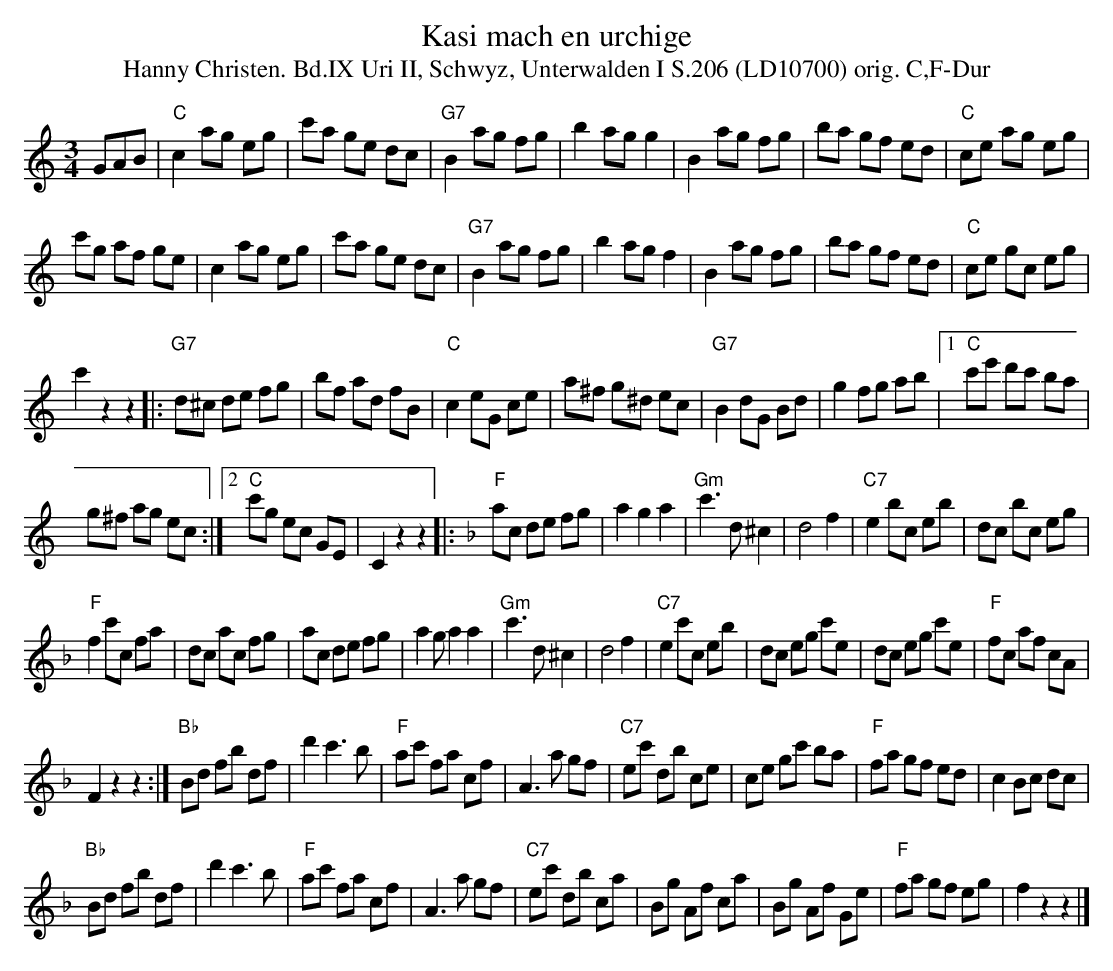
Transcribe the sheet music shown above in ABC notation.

X:1
T:Kasi mach en urchige
T:Hanny Christen. Bd.IX Uri II, Schwyz, Unterwalden I S.206 (LD10700) orig. C,F-Dur
M:3/4
L:1/8
K:C
GAB | "C"c2 ag eg | c'a ge dc | "G7"B2 ag fg | b2 ag g2 | B2 ag fg | ba gf ed | "C"ce ag eg |
c'g af ge | c2 ag eg | c'a ge dc | "G7"B2 ag fg | b2 ag f2 | B2 ag fg | ba gf ed | "C"ce gc eg |
c'2z2z2 |: "G7"d^c de fg | bf ad fB | "C"c2 eG ce | a^f g^d ec | "G7"B2 dG Bd | g2 fg ab |1 "C"c'e' d'c' ba |
g^f ag ec :|2 "C"c'g ec GE | C2z2z2 |: [K:F] "F"ac de fg | a2g2a2 | "Gm"c'3 d ^c2 | d4f2 | "C7"e2 bc eb | dc bc eg |
"F"f2 c'c fa | dc ac fg | ac de fg | a2ga2a2 | "Gm"c'3d ^c2 | d4f2 | "C7"e2 c'c eb | dc eg c'e | dc eg c'e | "F"fc af cA |
F2z2z2 :| "Bb"Bd fb df | d'2 c'3b | "F"ac' fa cf | A3a gf | "C7"ec' db ce | ce gc' ba | "F"fa gf ed | c2 Bc dc |
"Bb"Bd fb df | d'2 c'3b | "F"ac' fa cf | A3a gf | "C7"ec' db ca | Bg Af ca | Bg Af Ge | "F"fa gf eg | f2z2z2 |]
